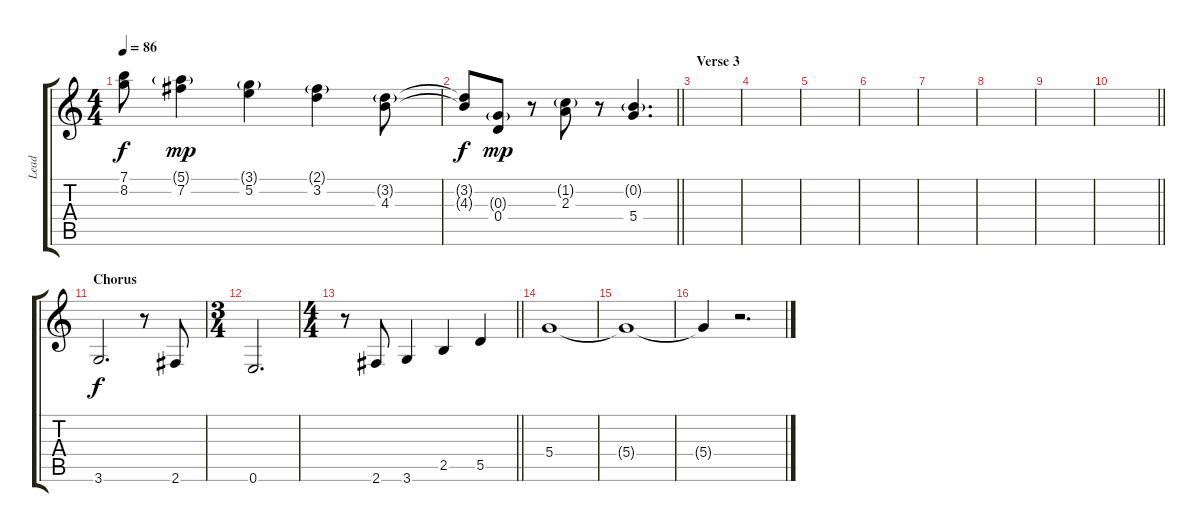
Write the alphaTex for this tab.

\track ("Lead" "Lead") {instrument overdrivenguitar}
\staff {score tabs}
\tuning (E4 B3 G3 D3 A2 E2) {hide}
\ts (4 4)
\tempo 86
\clef g2
\ks c
(7.1{t} 8.2{t}).8{dy f} (5.1{g} 7.2).4{dy mp} (3.1{g} 5.2).4 (2.1{g} 3.2).4 (3.2{g} 4.3).8 |
\barLineRight lightlight
(3.2{t} 4.3{t}).8{dy f} (0.3{g} 0.4).8{dy mp} r.8 (1.2{g} 2.3).8 r.8 (0.2{g} 5.4).4{d} |
\section ("" "Verse 3")
|
|
|
|
|
|
|
\barLineRight lightlight
|
\section ("" "Chorus")
3.6.2{d dy f} r.8 2.6.8 |
\ts (3 4)
0.6.2{d} |
\ts (4 4)
\barLineRight lightlight
r.8 2.6.8 3.6.4 2.5.4 5.5.4 |
5.4.1 |
5.4{t}.1 |
5.4{t}.4 r.2{d}
